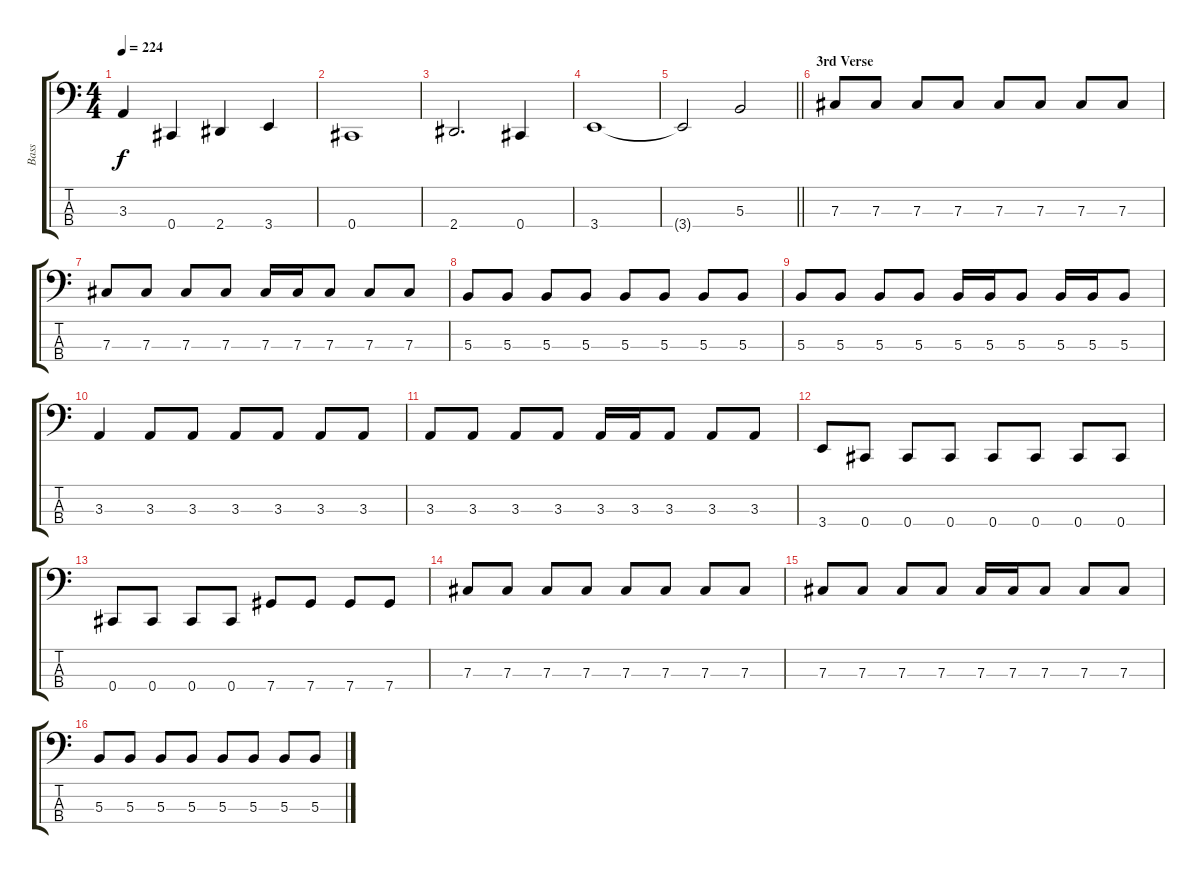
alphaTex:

\track ("Bass" "Bass") {instrument electricbassfinger}
\staff {score tabs}
\tuning (E2 B1 Gb1 Db1) {hide}
\ts (4 4)
\tempo 224
\clef f4
\ks c
3.3{t}.4{dy f} 0.4.4 2.4.4 3.4.4 |
0.4.1 |
2.4.2{d} 0.4.4 |
3.4.1 |
\barLineRight lightlight
3.4{t}.2 5.3.2 |
\section ("" "3rd Verse")
7.3.8 7.3.8 7.3.8 7.3.8 7.3.8 7.3.8 7.3.8 7.3.8 |
7.3.8 7.3.8 7.3.8 7.3.8 7.3.16 7.3.16 7.3.8 7.3.8 7.3.8 |
5.3.8 5.3.8 5.3.8 5.3.8 5.3.8 5.3.8 5.3.8 5.3.8 |
5.3.8 5.3.8 5.3.8 5.3.8 5.3.16 5.3.16 5.3.8 5.3.16 5.3.16 5.3.8 |
3.3.4 3.3.8 3.3.8 3.3.8 3.3.8 3.3.8 3.3.8 |
3.3.8 3.3.8 3.3.8 3.3.8 3.3.16 3.3.16 3.3.8 3.3.8 3.3.8 |
3.4.8 0.4.8 0.4.8 0.4.8 0.4.8 0.4.8 0.4.8 0.4.8 |
0.4.8 0.4.8 0.4.8 0.4.8 7.4.8 7.4.8 7.4.8 7.4.8 |
7.3.8 7.3.8 7.3.8 7.3.8 7.3.8 7.3.8 7.3.8 7.3.8 |
7.3.8 7.3.8 7.3.8 7.3.8 7.3.16 7.3.16 7.3.8 7.3.8 7.3.8 |
5.3.8 5.3.8 5.3.8 5.3.8 5.3.8 5.3.8 5.3.8 5.3.8
